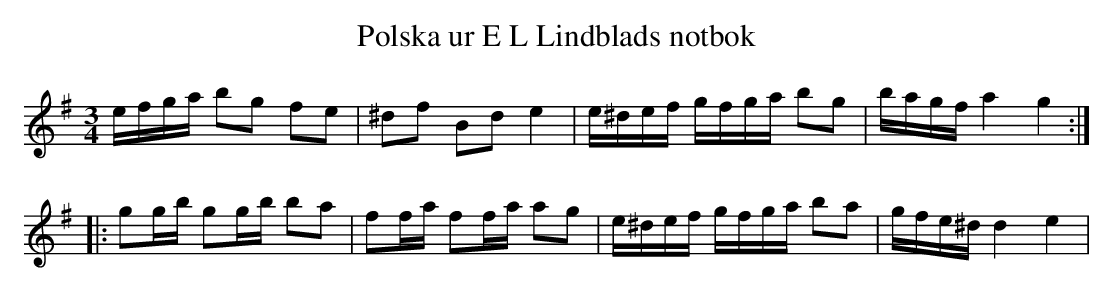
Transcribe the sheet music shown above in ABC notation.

X:1
T: Polska ur E L Lindblads notbok
M: 3/4
L: 1/16
K: Em
efga b2g2 f2e2 | ^d2f2 B2d2 e4 | e^def gfga b2g2 | bagf a4 g4 ::
g2gb g2gb b2a2 | f2fa f2fa a2g2| e^def gfga b2a2 | gfe^d d4 e4 |
